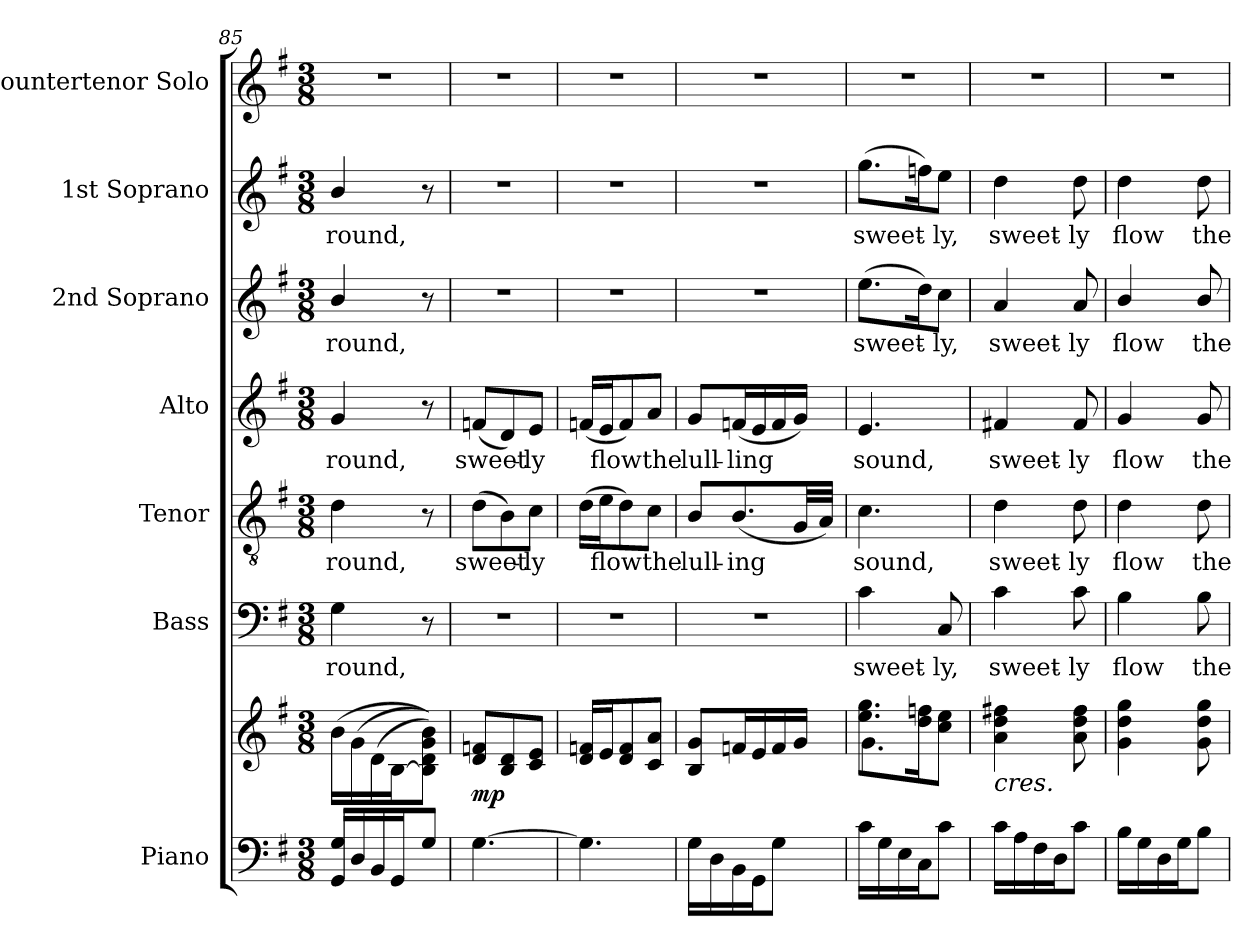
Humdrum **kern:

**kern	**kern	**dynam	**kern	**text	**kern	**text	**kern	**text	**kern	**text	**kern	**text	**kern
*part7	*part7	*part7	*part6	*part6	*part5	*part5	*part4	*part4	*part3	*part3	*part2	*part2	*part1
*staff8	*staff7	*staff7/8	*staff6	*staff6	*staff5	*staff5	*staff4	*staff4	*staff3	*staff3	*staff2	*staff2	*staff1
*I"Piano	*	*	*I"Bass	*	*I"Tenor	*	*I"Alto	*	*I"2nd Soprano	*	*I"1st Soprano	*	*I"Countertenor Solo
*clefF4	*clefG2	*	*clefF4	*	*clefGv2	*	*clefG2	*	*clefG2	*	*clefG2	*	*clefG2
*	*	*	*	*	*ITrd7c12	*	*	*	*	*	*	*	*
*k[f#]	*k[f#]	*	*k[f#]	*	*k[f#]	*	*k[f#]	*	*k[f#]	*	*k[f#]	*	*k[f#]
*G:	*G:	*	*G:	*	*G:	*	*G:	*	*G:	*	*G:	*	*G:
*M3/8	*M3/8	*	*M3/8	*	*M3/8	*	*M3/8	*	*M3/8	*	*M3/8	*	*M3/8
=85	=85	=85	=85	=85	=85	=85	=85	=85	=85	=85	=85	=85	=85
!	!	!	!	!LO:LY:b:color=#000000	!	!	!	!	!	!	!	!	!
!	!	!	!	!	!	!LO:LY:b:color=#000000	!	!	!	!	!	!	!
!	!	!	!	!	!	!	!	!LO:LY:b:color=#000000	!	!	!	!	!
!	!	!	!	!	!	!	!	!	!	!LO:LY:b:color=#000000	!	!	!
!	!	!	!	!	!	!	!	!	!	!	!	!LO:LY:b:color=#000000	!LO:N:vis=1
16GGi/ 16Gi/LL	(16bi\LL	.	4Gi\	-round,	4Di\	-round,	4gi/	-round,	4bi/	-round,	4bi/	-round,	4.r
16Di/	(16gi\	.	.	.	.	.	.	.	.	.	.	.	.
16BBi/	(16di\	.	.	.	.	.	.	.	.	.	.	.	.
16GGi/J	[16Bi\J	.	.	.	.	.	.	.	.	.	.	.	.
8Gi/J	8Bi]\ 8di\ 8gi\ 8bi\J)))	.	8r	.	8r	.	8r	.	8r	.	8r	.	.
=86	=86	=86	=86	=86	=86	=86	=86	=86	=86	=86	=86	=86	=86
!	!	!	!LO:N:vis=1	!	!	!	!	!	!	!	!	!	!
!	!	!	!	!	!	!LO:LY:b:color=#000000	!	!	!	!	!	!	!
!	!	!	!	!	!	!	!	!LO:LY:b:color=#000000	!LO:N:vis=1	!	!LO:N:vis=1	!	!LO:N:vis=1
[4.Gi\	8di/ 8fni/L	mp	4.r	.	(8Di\L	sweet-	(8fni/L	sweet-	4.r	.	4.r	.	4.r
.	8Bi/ 8di/	.	.	.	8BBi\)	.	8di/)	.	.	.	.	.	.
!	!	!	!	!	!	!LO:LY:b:color=#000000	!	!	!	!	!	!	!
!	!	!	!	!	!	!	!	!LO:LY:b:color=#000000	!	!	!	!	!
.	8ci/ 8ei/J	.	.	.	8Ci\J	-ly	8ei/J	-ly	.	.	.	.	.
=87	=87	=87	=87	=87	=87	=87	=87	=87	=87	=87	=87	=87	=87
!	!	!	!LO:N:vis=1	!	!	!	!	!	!LO:N:vis=1	!	!LO:N:vis=1	!	!LO:N:vis=1
4.Gi\]	16di/ 16fni/LL	.	4.r	.	(16Di\LL	.	(16fni/LL	.	4.r	.	4.r	.	4.r
!	!	!	!	!	!	!LO:LY:b:color=#000000	!	!	!	!	!	!	!
!	!	!	!	!	!	!	!	!LO:LY:b:color=#000000	!	!	!	!	!
.	16ei/J	.	.	.	16Ei\J	flow	16ei/J	flow	.	.	.	.	.
.	8di/ 8fi/	.	.	.	8Di\)	.	8fi/)	.	.	.	.	.	.
!	!	!	!	!	!	!LO:LY:b:color=#000000	!	!	!	!	!	!	!
!	!	!	!	!	!	!	!	!LO:LY:b:color=#000000	!	!	!	!	!
.	8ci/ 8ai/J	.	.	.	8Ci\J	the	8ai/J	the	.	.	.	.	.
=88	=88	=88	=88	=88	=88	=88	=88	=88	=88	=88	=88	=88	=88
!	!	!	!LO:N:vis=1	!	!	!	!	!	!	!	!	!	!
!	!	!	!	!	!	!LO:LY:b:color=#000000	!	!	!	!	!	!	!
!	!	!	!	!	!	!	!	!LO:LY:b:color=#000000	!LO:N:vis=1	!	!LO:N:vis=1	!	!LO:N:vis=1
16Gi\LL	8Bi/ 8gi/L	.	4.r	.	8BBi/L	lull-	8gi/L	lull-	4.r	.	4.r	.	4.r
16Di\	.	.	.	.	.	.	.	.	.	.	.	.	.
!	!	!	!	!	!	!LO:LY:b:color=#000000	!	!	!	!	!	!	!
!	!	!	!	!	!	!	!	!LO:LY:b:color=#000000	!	!	!	!	!
16BBi\	16fni/L	.	.	.	(8.BBi/	-ing	(16fni/L	-ling	.	.	.	.	.
!	!	!	!	!	!	!	!	!LO:LY:b:color=#000000	!	!	!	!	!
16GGi\J	16ei/	.	.	.	.	.	16ei/	.	.	.	.	.	.
!	!	!	!	!	!	!	!	!LO:LY:b:color=#000000	!	!	!	!	!
8Gi\J	16fi/	.	.	.	.	.	16fi/	.	.	.	.	.	.
!	!	!	!	!	!	!LO:LY:b:color=#000000	!	!	!	!	!	!	!
!	!	!	!	!	!	!	!	!LO:LY:b:color=#000000	!	!	!	!	!
.	16gi/JJ	.	.	.	32GGi/LL	.	16gi/JJ)	.	.	.	.	.	.
!	!	!	!	!	!	!LO:LY:b:color=#000000	!	!	!	!	!	!	!
.	.	.	.	.	32AAi/JJJ)	.	.	.	.	.	.	.	.
=89	=89	=89	=89	=89	=89	=89	=89	=89	=89	=89	=89	=89	=89
*	*^	*	*	*	*	*	*	*	*	*	*	*	*
!	!	!	!	!	!LO:LY:b:color=#000000	!	!	!	!	!	!	!	!	!
!	!	!	!	!	!	!	!LO:LY:b:color=#000000	!	!	!	!	!	!	!
!	!	!	!	!	!	!	!	!	!LO:LY:b:color=#000000	!	!	!	!	!
!	!	!	!	!	!	!	!	!	!	!	!LO:LY:b:color=#000000	!	!	!
!	!	!	!	!	!	!	!	!	!	!	!	!	!LO:LY:b:color=#000000	!LO:N:vis=1
16ci\LL	8.eei\ 8.ggi\L	4.gi\	.	4ci\	sweet-	4.Ci\	sound,	4.ei/	sound,	(8.eei\L	sweet-	(8.ggi\L	sweet-	4.r
16Gi\	.	.	.	.	.	.	.	.	.	.	.	.	.	.
16Ei\	.	.	.	.	.	.	.	.	.	.	.	.	.	.
16Ci\J	16ddi\ 16ffni\K	.	.	.	.	.	.	.	.	16ddi\K)	.	16ffni\K)	.	.
!	!	!	!	!	!LO:LY:b:color=#000000	!	!	!	!	!	!	!	!	!
!	!	!	!	!	!	!	!	!	!	!	!LO:LY:b:color=#000000	!	!	!
!	!	!	!	!	!	!	!	!	!	!	!	!	!LO:LY:b:color=#000000	!
8ci\J	8cci\ 8eei\J	.	.	8Ci/	-ly,	.	.	.	.	8cci\J	-ly,	8eei\J	-ly,	.
*	*v	*v	*	*	*	*	*	*	*	*	*	*	*	*
=90	=90	=90	=90	=90	=90	=90	=90	=90	=90	=90	=90	=90	=90
!	!	!	!	!LO:LY:b:color=#000000	!	!	!	!	!	!	!	!	!
!	!	!	!	!	!	!LO:LY:b:color=#000000	!	!	!	!	!	!	!
!	!	!	!	!	!	!	!	!LO:LY:b:color=#000000	!	!	!	!	!
!	!	!	!	!	!	!	!	!	!	!LO:LY:b:color=#000000	!	!	!
!	!LO:TX:b:i:t=cres.	!	!	!	!	!	!	!	!	!	!	!	!
!	!	!	!	!	!	!	!	!	!	!	!	!LO:LY:b:color=#000000	!LO:N:vis=1
16ci\LL	4ai\ 4ddi 4ff#Xi	.	4ci\	sweet-	4Di\	sweet-	4f#Xi/	sweet-	4ai/	sweet-	4ddi\	sweet-	4.r
16Ai\	.	.	.	.	.	.	.	.	.	.	.	.	.
16F#i\	.	.	.	.	.	.	.	.	.	.	.	.	.
16Di\J	.	.	.	.	.	.	.	.	.	.	.	.	.
!	!	!	!	!LO:LY:b:color=#000000	!	!	!	!	!	!	!	!	!
!	!	!	!	!	!	!LO:LY:b:color=#000000	!	!	!	!	!	!	!
!	!	!	!	!	!	!	!	!LO:LY:b:color=#000000	!	!	!	!	!
!	!	!	!	!	!	!	!	!	!	!LO:LY:b:color=#000000	!	!	!
!	!	!	!	!	!	!	!	!	!	!	!	!LO:LY:b:color=#000000	!
8ci\J	8ai\ 8ddi 8ff#i	.	8ci\	-ly	8Di\	-ly	8f#i/	-ly	8ai/	-ly	8ddi\	-ly	.
=91	=91	=91	=91	=91	=91	=91	=91	=91	=91	=91	=91	=91	=91
!	!	!	!	!LO:LY:b:color=#000000	!	!	!	!	!	!	!	!	!
!	!	!	!	!	!	!LO:LY:b:color=#000000	!	!	!	!	!	!	!
!	!	!	!	!	!	!	!	!LO:LY:b:color=#000000	!	!	!	!	!
!	!	!	!	!	!	!	!	!	!	!LO:LY:b:color=#000000	!	!	!
!	!	!	!	!	!	!	!	!	!	!	!	!LO:LY:b:color=#000000	!LO:N:vis=1
16Bi\LL	4gi\ 4ddi 4ggi	.	4Bi\	flow	4Di\	flow	4gi/	flow	4bi/	flow	4ddi\	flow	4.r
16Gi\	.	.	.	.	.	.	.	.	.	.	.	.	.
16Di\	.	.	.	.	.	.	.	.	.	.	.	.	.
16Gi\J	.	.	.	.	.	.	.	.	.	.	.	.	.
!	!	!	!	!LO:LY:b:color=#000000	!	!	!	!	!	!	!	!	!
!	!	!	!	!	!	!LO:LY:b:color=#000000	!	!	!	!	!	!	!
!	!	!	!	!	!	!	!	!LO:LY:b:color=#000000	!	!	!	!	!
!	!	!	!	!	!	!	!	!	!	!LO:LY:b:color=#000000	!	!	!
!	!	!	!	!	!	!	!	!	!	!	!	!LO:LY:b:color=#000000	!
8Bi\J	8gi\ 8ddi 8ggi	.	8Bi\	the	8Di\	the	8gi/	the	8bi/	the	8ddi\	the	.
=	=	=	=	=	=	=	=	=	=	=	=	=	=
*-	*-	*-	*-	*-	*-	*-	*-	*-	*-	*-	*-	*-	*-
